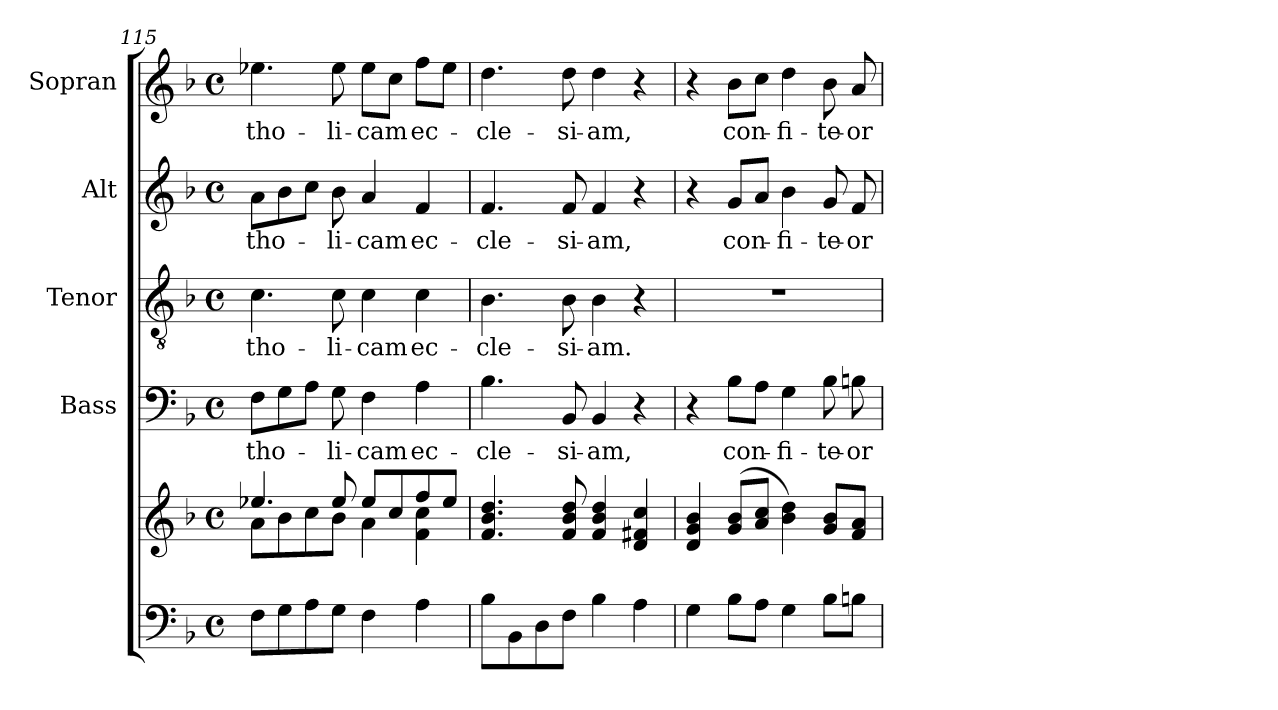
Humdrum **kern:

**kern	**kern	**kern	**text	**kern	**text	**kern	**text	**kern	**text
*part5	*part5	*part4	*part4	*part3	*part3	*part2	*part2	*part1	*part1
*staff6	*staff5	*staff4	*staff4	*staff3	*staff3	*staff2	*staff2	*staff1	*staff1
*	*	*I"Bass	*	*I"Tenor	*	*I"Alt	*	*I"Sopran	*
*	*	*I'B.	*	*I'T.	*	*I'A.	*	*I'S.	*
*clefF4	*clefG2	*clefF4	*	*clefGv2	*	*clefG2	*	*clefG2	*
*k[b-]	*k[b-]	*k[b-]	*	*k[b-]	*	*k[b-]	*	*k[b-]	*
*F:	*F:	*F:	*	*F:	*	*F:	*	*F:	*
*M4/4	*M4/4	*M4/4	*	*M4/4	*	*M4/4	*	*M4/4	*
*met(c)	*met(c)	*met(c)	*	*met(c)	*	*met(c)	*	*met(c)	*
=115	=115	=115	=115	=115	=115	=115	=115	=115	=115
*	*^	*	*	*	*	*	*	*	*
!	!	!	!	!LO:LY:b	!	!LO:LY:b	!	!LO:LY:b	!	!LO:LY:b
8F\L	4.ee-X/	8a\L	8F\L	-tho-	4.c\	-tho-	8a\L	-tho-	4.ee-X\	-tho-
8G\	.	8b-\	8G\	.	.	.	8b-\	.	.	.
8A\	.	8cc\	8A\J	.	.	.	8cc\J	.	.	.
!	!	!	!	!LO:LY:b	!	!LO:LY:b	!	!LO:LY:b	!	!LO:LY:b
8G\J	8ee-/	8b-\J	8G\	-li-	8c\	-li-	8b-\	-li-	8ee-\	-li-
!	!	!	!	!LO:LY:b	!	!LO:LY:b	!	!LO:LY:b	!	!LO:LY:b
4F\	8ee-/L	4a\	4F\	-cam	4c\	-cam	4a/	-cam	8ee-\L	-cam
.	8cc/	.	.	.	.	.	.	.	8cc\J	.
!	!	!	!	!LO:LY:b	!	!LO:LY:b	!	!LO:LY:b	!	!LO:LY:b
4A\	8ff/	4f\ 4cc\	4A\	ec-	4c\	ec-	4f/	ec-	8ff\L	ec-
.	8ee-/J	.	.	.	.	.	.	.	8ee-\J	.
*	*v	*v	*	*	*	*	*	*	*	*
=116	=116	=116	=116	=116	=116	=116	=116	=116	=116
!	!	!	!LO:LY:b	!	!LO:LY:b	!	!LO:LY:b	!	!LO:LY:b
8B-\L	4.f/ 4.b-/ 4.dd/	4.B-\	-cle-	4.B-\	-cle-	4.f/	-cle-	4.dd\	-cle-
8BB-\	.	.	.	.	.	.	.	.	.
8D\	.	.	.	.	.	.	.	.	.
!	!	!	!LO:LY:b	!	!LO:LY:b	!	!LO:LY:b	!	!LO:LY:b
8F\J	8f/ 8b-/ 8dd/	8BB-/	-si-	8B-\	-si-	8f/	-si-	8dd\	-si-
!	!	!	!LO:LY:b	!	!LO:LY:b	!	!LO:LY:b	!	!LO:LY:b
4B-\	4f/ 4b-/ 4dd/	4BB-/	-am,	4B-\	-am.	4f/	-am,	4dd\	-am,
4A\	4d/ 4f#X/ 4cc/	4r	.	4r	.	4r	.	4r	.
!!LO:PB:g=z
=117	=117	=117	=117	=117	=117	=117	=117	=117	=117
4G\	4d/ 4g/ 4b-/	4r	.	1r	.	4r	.	4r	.
!	!	!	!LO:LY:b	!	!	!	!LO:LY:b	!	!LO:LY:b
8B-\L	(>8g/ 8b-/L	8B-\L	con-	.	.	8g/L	con-	8b-\L	con-
8A\J	8a/ 8cc/J	8A\J	.	.	.	8a/J	.	8cc\J	.
!	!	!	!LO:LY:b	!	!	!	!LO:LY:b	!	!LO:LY:b
4G\	4b-\ 4dd\)	4G\	-fi-	.	.	4b-\	-fi-	4dd\	-fi-
!	!	!	!LO:LY:b	!	!	!	!LO:LY:b	!	!LO:LY:b
8B-\L	8g/ 8b-/L	8B-\	-te-	.	.	8g/	-te-	8b-\	-te-
!	!	!	!LO:LY:b	!	!	!	!LO:LY:b	!	!LO:LY:b
8Bn\J	8f/ 8a/J	8Bn\	-or	.	.	8f/	-or	8a/	-or
=	=	=	=	=	=	=	=	=	=
*-	*-	*-	*-	*-	*-	*-	*-	*-	*-
